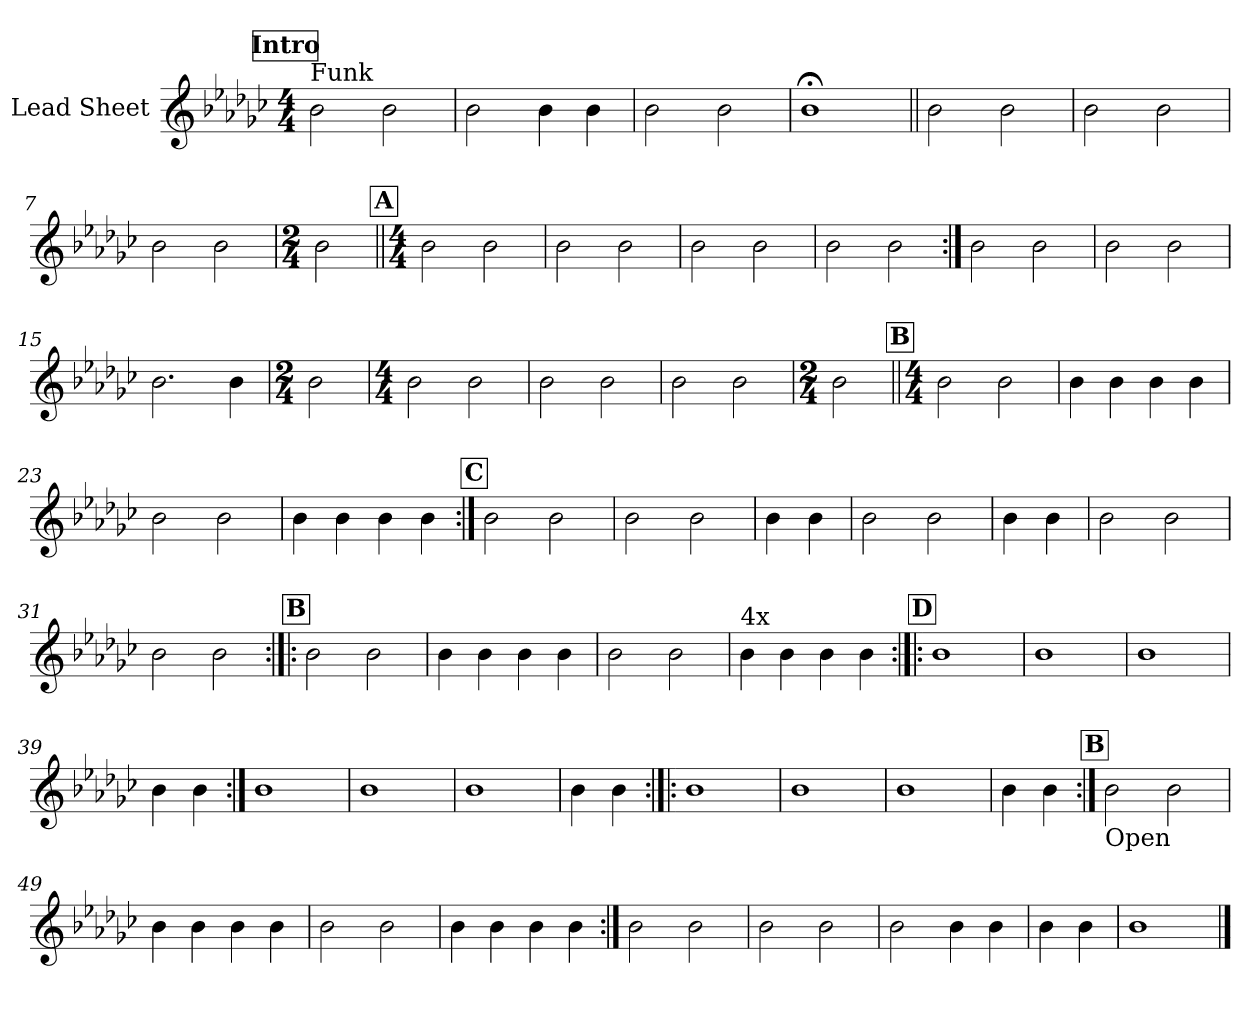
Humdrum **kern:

**kern
*part1
*staff1
*I"Lead Sheet
*clefG2
*k[b-e-a-d-g-c-]
*e-:
*M4/4
*MM90
!!LO:REH:place=s1:a:fs=14:t=Intro
=1
!LO:TX:a:t=Funk
2b-\
2b-\
=2
2b-\
4b-\
4b-\
=3
2b-\
2b-\
=4
1b-;<
!!LO:LB:g=z
=5||
2b-\
2b-\
=6
2b-\
2b-\
=7
2b-\
2b-\
=8
*M2/4
2b-\
!!LO:LB:g=z
!!LO:REH:place=s1:a:fs=14:t=A
=9||
*M4/4
2b-\
2b-\
=10
2b-\
2b-\
=11
2b-\
2b-\
=12
2b-\
2b-\
!!LO:LB:g=z
=13:|!
2b-\
2b-\
=14
2b-\
2b-\
=15
2.b-\
4b-\
=16
*M2/4
2b-\
!!LO:LB:g=z
=17
*M4/4
2b-\
2b-\
=18
2b-\
2b-\
=19
2b-\
2b-\
=20
*M2/4
2b-\
!!LO:LB:g=z
!!LO:REH:place=s1:a:fs=14:t=B
=21||
*M4/4
2b-\
2b-\
=22
4b-\
4b-\
4b-\
4b-\
=23
2b-\
2b-\
=24
4b-\
4b-\
4b-\
4b-\
!!LO:LB:g=z
!!LO:REH:place=s1:a:fs=14:t=C
=25:|!
2b-\
2b-\
=26
2b-\
2b-\
=27
4b-\
4b-\
=28
2b-\
2b-\
=29
4b-\
4b-\
!!LO:LB:g=z
=30
2b-\
2b-\
=31
2b-\
2b-\
!!LO:REH:place=s1:a:fs=14:t=B
=32:|!|:
2b-\
2b-\
=33
4b-\
4b-\
4b-\
4b-\
!!LO:LB:g=z
=34
2b-\
2b-\
=35
!LO:TX:a:t=4x
4b-\
4b-\
4b-\
4b-\
!!LO:REH:place=s1:a:fs=14:t=D
=36:|!|:
1b-
=37
1b-
=38
1b-
=39
4b-\
4b-\
!!LO:LB:g=z
=40:|!
1b-
=41
1b-
=42
1b-
=43
4b-\
4b-\
=44:|!|:
1b-
=45
1b-
=46
1b-
=47
4b-\
4b-\
!!LO:PB:g=z
!!LO:REH:place=s1:a:fs=14:t=B
=48:|!
!LO:TX:b:t=Open
2b-\
2b-\
=49
4b-\
4b-\
4b-\
4b-\
=50
2b-\
2b-\
=51
4b-\
4b-\
4b-\
4b-\
!!LO:LB:g=z
=52:|!
2b-\
2b-\
=53
2b-\
2b-\
=54
2b-\
4b-\
4b-\
=55
4b-\
4b-\
=56
1b-
==
*-
